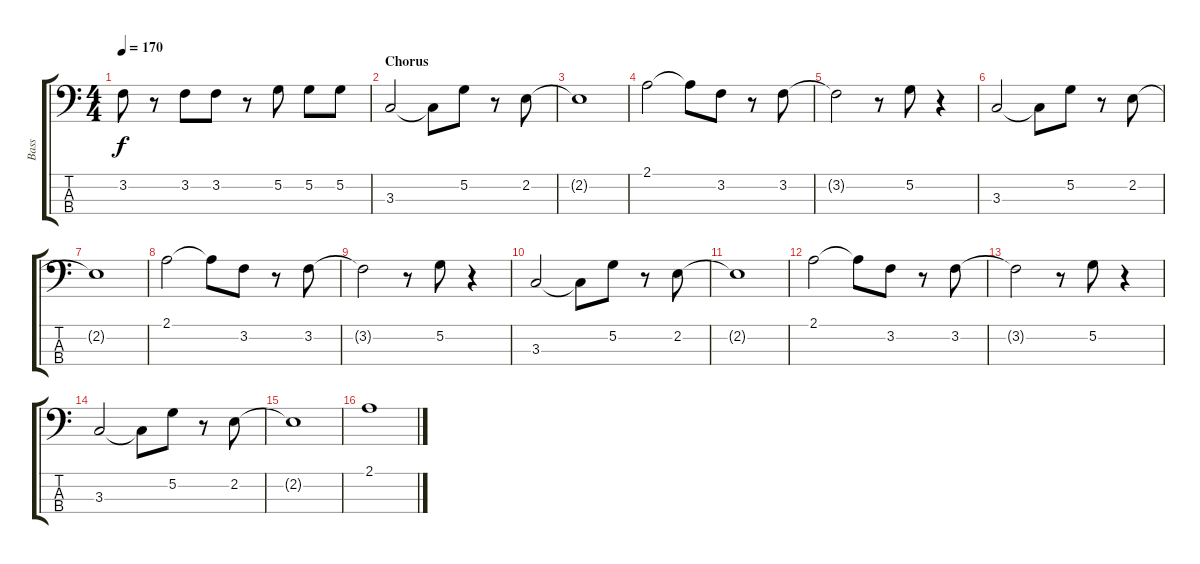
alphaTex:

\track ("Bass" "Bass") {instrument electricbassfinger}
\staff {score tabs}
\tuning (G2 D2 A1 E1) {hide}
\ts (4 4)
\tempo 170
\clef f4
\ks c
3.2.8{dy f} r.8 3.2.8 3.2.8 r.8 5.2.8 5.2.8 5.2.8 |
\section ("" "Chorus")
3.3.2 3.3{t}.8 5.2.8 r.8 2.2.8 |
2.2{t}.1 |
2.1.2 2.1{t}.8 3.2.8 r.8 3.2.8 |
3.2{t}.2 r.8 5.2.8 r.4 |
3.3.2 3.3{t}.8 5.2.8 r.8 2.2.8 |
2.2{t}.1 |
2.1.2 2.1{t}.8 3.2.8 r.8 3.2.8 |
3.2{t}.2 r.8 5.2.8 r.4 |
3.3.2 3.3{t}.8 5.2.8 r.8 2.2.8 |
2.2{t}.1 |
2.1.2 2.1{t}.8 3.2.8 r.8 3.2.8 |
3.2{t}.2 r.8 5.2.8 r.4 |
3.3.2 3.3{t}.8 5.2.8 r.8 2.2.8 |
2.2{t}.1 |
2.1.1
